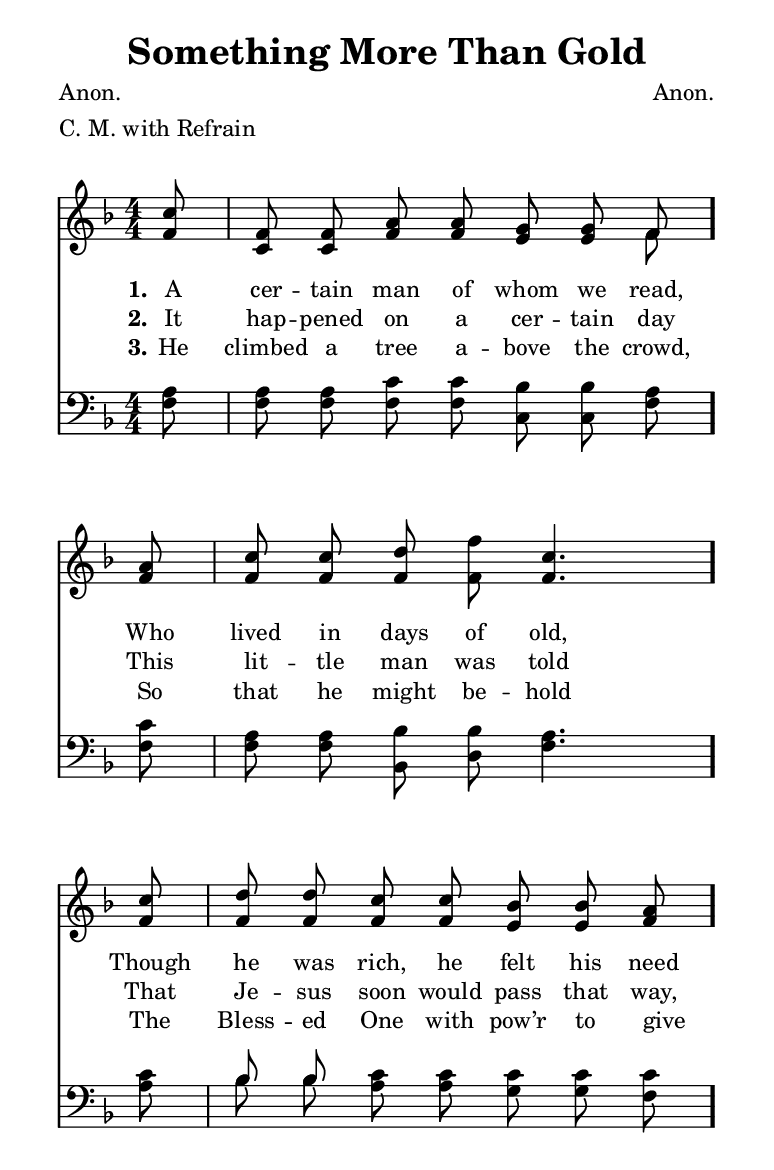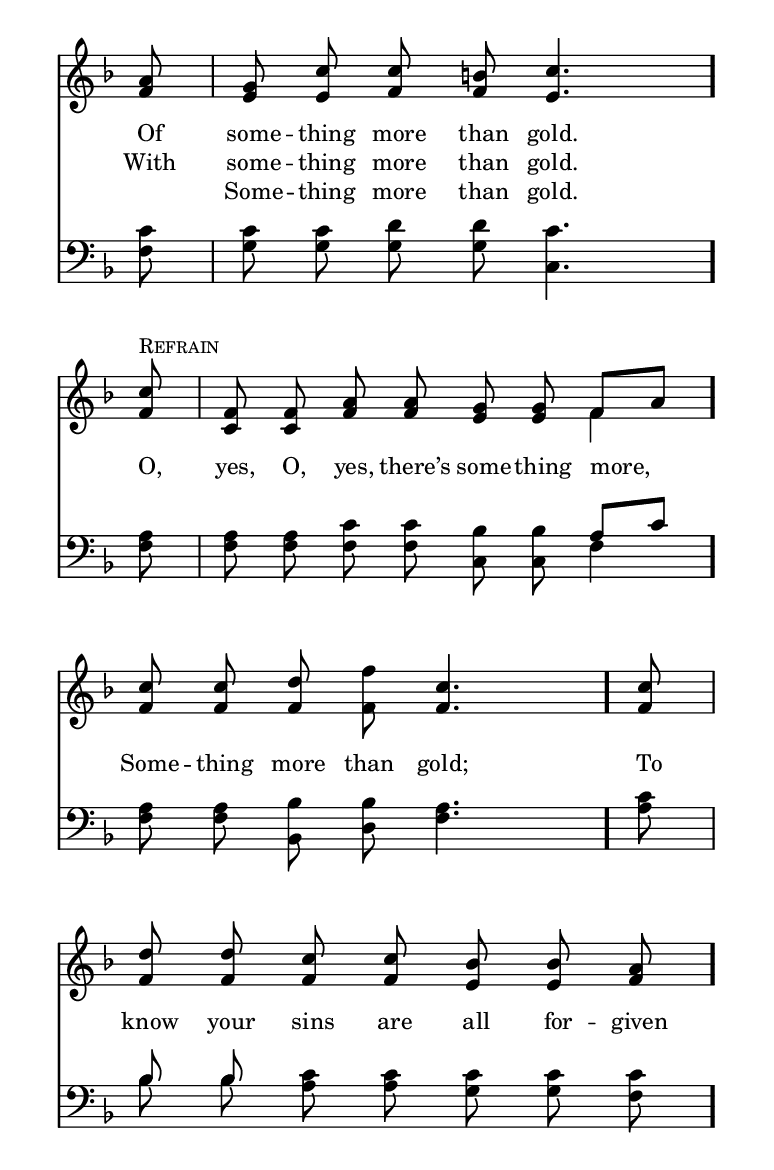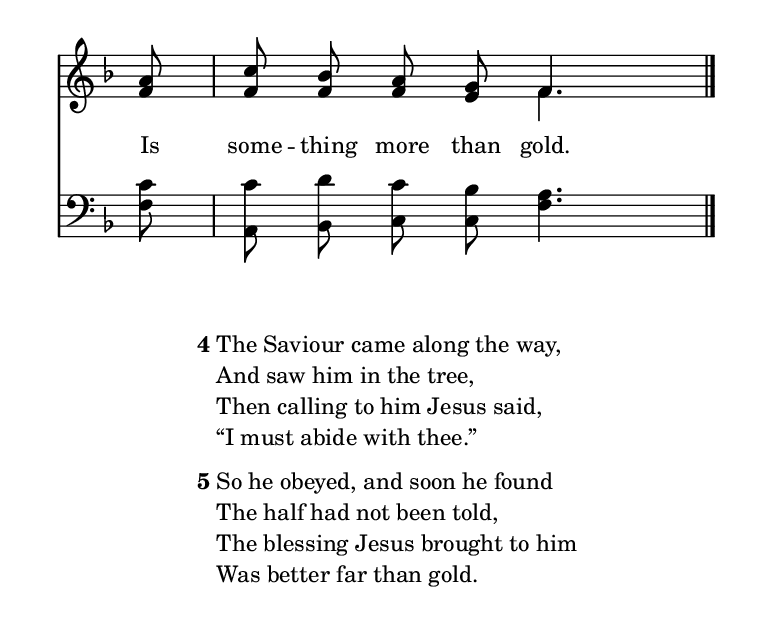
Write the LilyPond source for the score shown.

\include "common/global.ily"
\paper {
  \include "common/paper.ily"
}

\header{
  hymnnumber = "357"
  title = "Something More Than Gold"
  tunename = ""
  meter = "C. M. with Refrain" % original has "With"
  poet = "Anon."
  composer = "Anon."
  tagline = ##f
}

global = {
  \include "common/overrides.ily"
  \override Staff.TimeSignature.style = #'numbered
  \time 4/4
  \override Score.MetronomeMark.transparent = ##t % hide all fermata changes too
  \tempo 8=130
  \key f \major
  \partial 8
  \autoBeamOff
}

notesSoprano = {
\global
\relative c'' {

  c8 | f, f a a g g f
  a8 | c c d f c4. \break % \break verified in letter as well as eogsized
  c8 | d d c c bes bes a8 % original has tie, but only one verse is sung that way
  a8 | g8 c c b c4. \break

  c8^\markup { \small \caps "Refrain" } | f, f a a g g f[ a8] |
  c c d f c4.
  c8 | d d c c bes bes a8
  a8 | c bes a g f4.

  \bar "|."

}
}

notesAlto = {
\global
\relative e' {

  f8 | c c f f e e f
  f8 | f f f f f4.
  f8 | f f f f e e f8
  f8 | e8 e f f e4.

  f8 | c c f f e e f4
  f8 f f f f4.
  f8 | f f f f e e f8
  f8 f f f e f4.

}
}

notesTenor = {
\global
\relative a {

  a8 | a a c c bes bes a
  c8 | a a bes bes a4.
  c8 | bes bes c c c c c8
  c8 | c8 c d d c4.

  a8 | a a c c bes bes a[ c]
  a8 a bes bes a4.
  c8 | bes bes c c c c c8
  c8 | c8 d c bes a4.

}
}

notesBass = {
\global
\relative f {

  f8 | f f f f c c f
  f8 | f f bes, d f4.
  a8 | bes bes a a g g f
  f8 | g8 g g g c,4.


  f8 | f f f f c c f4
  f8 f bes, d f4.
  a8 | bes bes a a g g f
  f8 | a, bes c c f4.

}
}

Refrain = \lyricmode {

O, yes, O, yes, there’s some -- thing more, \bar "."
Some -- thing more than gold; \bar "." % original has this on preceding line
To know your sins are all for -- given \bar "."
Is some -- thing more than gold. \bar "."

}

wordsA = \lyricmode {
\set stanza = "1."

A cer -- tain man of whom we read, \bar "."
Who lived in days of old, \bar "."
Though he was rich, he felt his need \bar "."
Of some -- thing more than gold. \bar "."

}

wordsB = \lyricmode {
\set stanza = "2."

It hap -- pened on a cer -- tain day
This lit -- tle man was told
That Je -- sus soon would pass that way,
With some -- thing more than gold.

\Refrain

}

wordsC = \lyricmode {
\set stanza = "3."

He climbed a tree a -- bove the crowd,
So that he might be -- hold
The Bless -- ed One with pow’r to give _ % new version has "give him"
Some -- thing more than gold.

}

wordsD = \markuplist {

\line { The Saviour came along the way, }
\line { And saw him in the tree, }
\line { Then calling to him Jesus said, }
\line { “I must abide with thee.” }

}

wordsE = \markuplist {

\line { So he obeyed, and soon he found }
\line { The half had not been told, }
\line { The blessing Jesus brought to him }
\line { Was better far than gold. }

}

\score {
  \context ChoirStaff <<
    \context Staff = upper <<
      \set Staff.autoBeaming = ##f
      \set ChoirStaff.systemStartDelimiter = #'SystemStartBar
      \set ChoirStaff.printPartCombineTexts = ##f
      \partcombine #'(2 . 9) \notesSoprano \notesAlto
      \context NullVoice = sopranos { \voiceOne << \notesSoprano >> }
      \context NullVoice = altos { \voiceTwo << \notesAlto >> }
      \context Lyrics = one   \lyricsto sopranos \wordsA
      \context Lyrics = two   \lyricsto sopranos \wordsB
      \context Lyrics = three \lyricsto sopranos \wordsC
    >>
    \context Staff = men <<
      \set Staff.autoBeaming = ##f
      \clef bass
      \set ChoirStaff.printPartCombineTexts = ##f
      \partcombine #'(2 . 9) \notesTenor \notesBass
      \context NullVoice = tenors { \voiceOne << \notesTenor >> }
      \context NullVoice = basses { \voiceTwo << \notesBass >> }
    >>
  >>
  \layout {
    \include "common/layout.ily"
  }
  \midi{
    \include "common/midi.ily"
  }
}

\markup { \fill-line { \column {
  \line{ \bold 4 \column { \wordsD } } \combine \null \vspace #0.4
  \line{ \bold 5 \column { \wordsE } }
  \vspace #3
} } }

\version "2.19.49"  % necessary for upgrading to future LilyPond versions.

% vi:set et ts=2 sw=2 ai nocindent syntax=lilypond:
